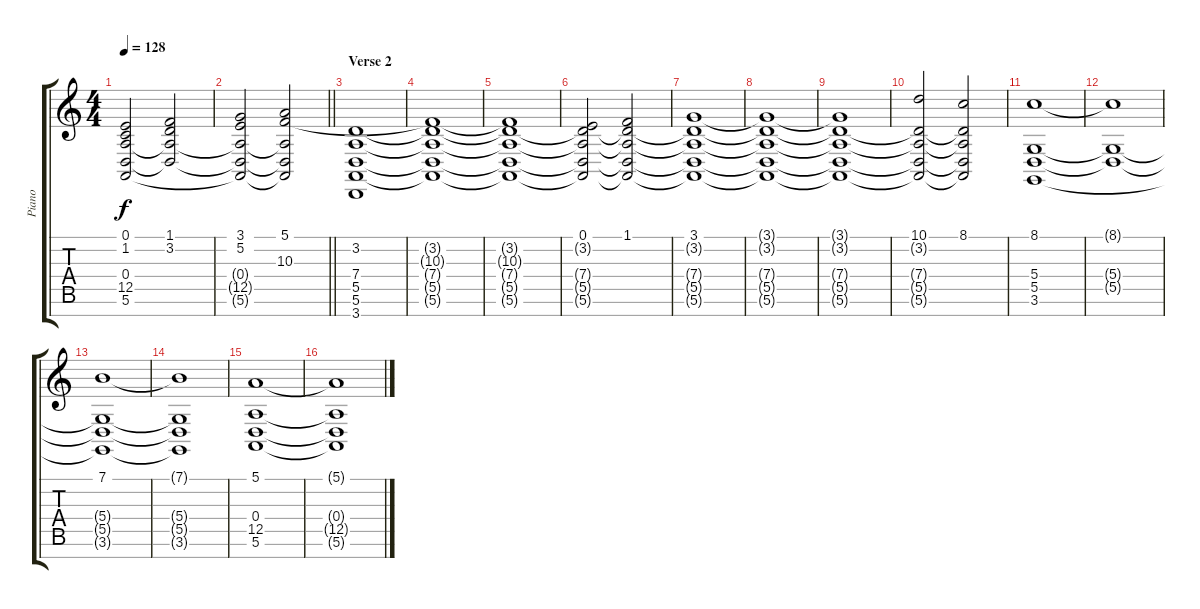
\track ("Piano" "Piano") {instrument drawbarorgan}
\staff {score tabs}
\tuning (E4 B3 G3 D3 A2 E2 B1) {hide}
\ts (4 4)
\tempo 128
\clef g2
\ks c
(0.1 1.2 0.4{t} 12.5{t} 5.6{t}).2{dy f} (1.1 3.2 0.4{t} 12.5{t}).2 |
\barLineRight lightlight
(3.1 5.2 0.4{t} 12.5{t} 5.6{t}).2 (5.1 10.3 0.4{t} 12.5{t} 5.6{t}).2 |
\section ("" "Verse 2")
(3.2 7.4 5.5 5.6 3.7).1 |
(3.2{t} 10.3{t} 7.4{t} 5.5{t} 5.6{t}).1 |
(3.2{t} 10.3{t} 7.4{t} 5.5{t} 5.6{t}).1 |
(0.1 3.2{t} 7.4{t} 5.5{t} 5.6{t}).2 (1.1 3.2{t} 7.4{t} 5.5{t} 5.6{t}).2 |
(3.1 3.2{t} 7.4{t} 5.5{t} 5.6{t}).1 |
(3.1{t} 3.2{t} 7.4{t} 5.5{t} 5.6{t}).1 |
(3.1{t} 3.2{t} 7.4{t} 5.5{t} 5.6{t}).1 |
(10.1 3.2{t} 7.4{t} 5.5{t} 5.6{t}).2 (8.1 3.2{t} 7.4{t} 5.5{t} 5.6{t}).2 |
(8.1 5.4 5.5 3.6).1 |
(8.1{t} 5.4{t} 5.5{t}).1 |
(7.1 5.4{t} 5.5{t} 3.6{t}).1 |
(7.1{t} 5.4{t} 5.5{t} 3.6{t}).1 |
(5.1 0.4 12.5 5.6).1 |
(5.1{t} 0.4{t} 12.5{t} 5.6{t}).1
